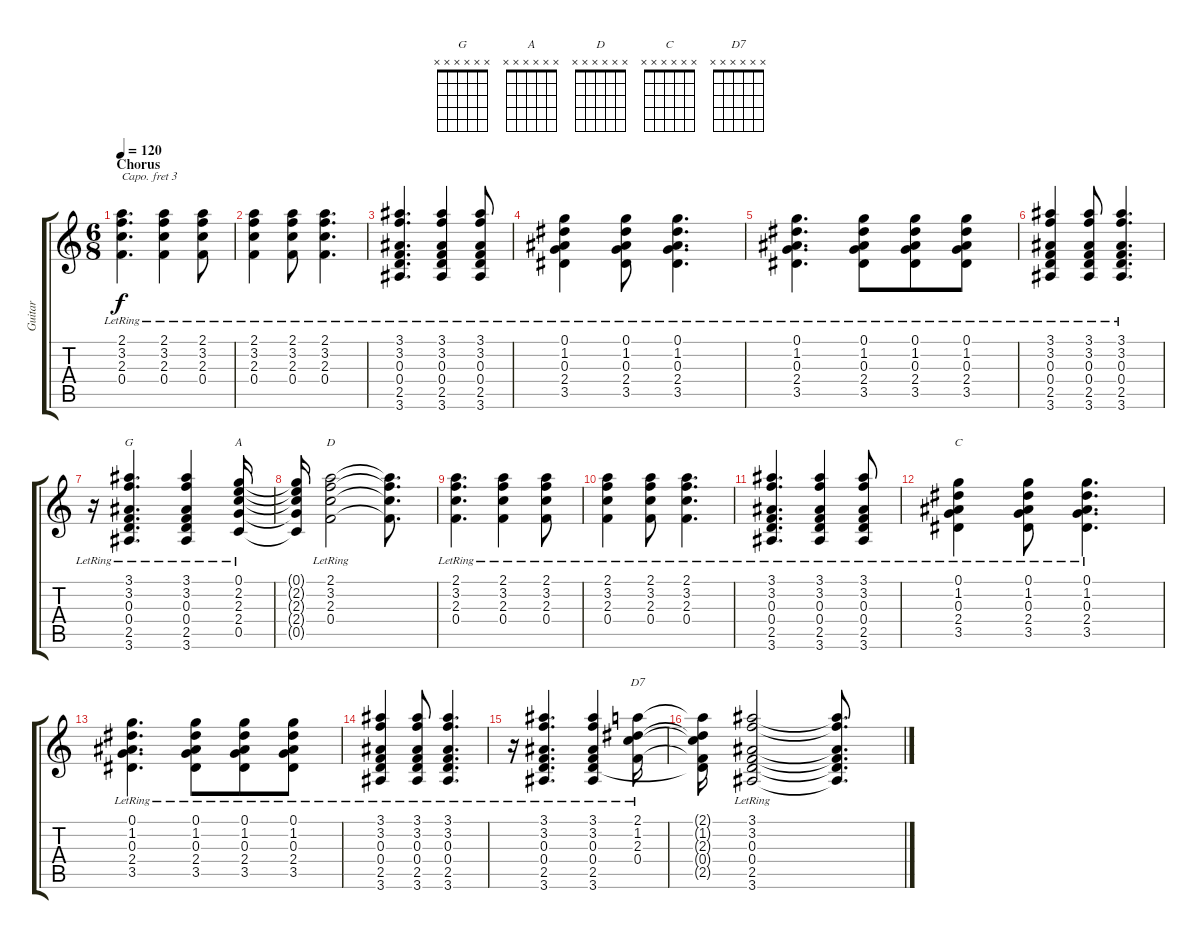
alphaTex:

\track ("Guitar" "Guitar") {instrument acousticguitarnylon}
\staff {score tabs}
\capo 3
\tuning (E4 B3 G3 D3 A2 E2) {hide}
\chord ("G" x x x x x x)
\chord ("A" x x x x x x)
\chord ("D" x x x x x x)
\chord ("C" x x x x x x)
\chord ("D7" x x x x x x)
\ts (6 8)
\section ("" "Chorus")
\tempo 120
\clef g2
\ks c
(2.1{lr} 3.2{lr} 2.3{lr} 0.4{lr}).4{d dy f} (2.1{lr} 3.2{lr} 2.3{lr} 0.4{lr}).4 (2.1{lr} 3.2{lr} 2.3{lr} 0.4{lr}).8 |
(2.1{lr} 3.2{lr} 2.3{lr} 0.4{lr}).4 (2.1{lr} 3.2{lr} 2.3{lr} 0.4{lr}).8 (2.1{lr} 3.2{lr} 2.3{lr} 0.4{lr}).4{d} |
(3.1{lr} 3.2{lr} 0.3{lr} 0.4{lr} 2.5{lr} 3.6{lr}).4{d} (3.1{lr} 3.2{lr} 0.3{lr} 0.4{lr} 2.5{lr} 3.6{lr}).4 (3.1{lr} 3.2{lr} 0.3{lr} 0.4{lr} 2.5{lr} 3.6{lr}).8 |
(0.1{lr} 1.2{lr} 0.3{lr} 2.4{lr} 3.5{lr}).4 (0.1{lr} 1.2{lr} 0.3{lr} 2.4{lr} 3.5{lr}).8 (0.1{lr} 1.2{lr} 0.3{lr} 2.4{lr} 3.5{lr}).4{d} |
(0.1{lr} 1.2{lr} 0.3{lr} 2.4{lr} 3.5{lr}).4{d} (0.1{lr} 1.2{lr} 0.3{lr} 2.4{lr} 3.5{lr}).8 (0.1{lr} 1.2{lr} 0.3{lr} 2.4{lr} 3.5{lr}).8 (0.1{lr} 1.2{lr} 0.3{lr} 2.4{lr} 3.5{lr}).8 |
(3.1{lr} 3.2{lr} 0.3{lr} 0.4{lr} 2.5{lr} 3.6{lr}).4 (3.1{lr} 3.2{lr} 0.3{lr} 0.4{lr} 2.5{lr} 3.6{lr}).8 (3.1{lr} 3.2{lr} 0.3{lr} 0.4{lr} 2.5{lr} 3.6{lr}).4{d} |
r.16 (3.1{lr} 3.2{lr} 0.3{lr} 0.4{lr} 2.5{lr} 3.6{lr}).4{d ch "G"} (3.1{lr} 3.2{lr} 0.3{lr} 0.4{lr} 2.5{lr} 3.6{lr}).4 (0.1{lr} 2.2{lr} 2.3{lr} 2.4{lr} 0.5{lr}).16{ch "A"} |
(0.1{t} 2.2{t} 2.3{t} 2.4{t} 0.5{t}).16 (2.1{lr} 3.2{lr} 2.3{lr} 0.4{lr}).2{ch "D"} (2.1{t} 3.2{t} 2.3{t} 0.4{t}).8{d} |
(2.1{lr} 3.2{lr} 2.3{lr} 0.4{lr}).4{d} (2.1{lr} 3.2{lr} 2.3{lr} 0.4{lr}).4 (2.1{lr} 3.2{lr} 2.3{lr} 0.4{lr}).8 |
(2.1{lr} 3.2{lr} 2.3{lr} 0.4{lr}).4 (2.1{lr} 3.2{lr} 2.3{lr} 0.4{lr}).8 (2.1{lr} 3.2{lr} 2.3{lr} 0.4{lr}).4{d} |
(3.1{lr} 3.2{lr} 0.3{lr} 0.4{lr} 2.5{lr} 3.6{lr}).4{d} (3.1{lr} 3.2{lr} 0.3{lr} 0.4{lr} 2.5{lr} 3.6{lr}).4 (3.1{lr} 3.2{lr} 0.3{lr} 0.4{lr} 2.5{lr} 3.6{lr}).8 |
(0.1{lr} 1.2{lr} 0.3{lr} 2.4{lr} 3.5{lr}).4{ch "C"} (0.1{lr} 1.2{lr} 0.3{lr} 2.4{lr} 3.5{lr}).8 (0.1{lr} 1.2{lr} 0.3{lr} 2.4{lr} 3.5{lr}).4{d} |
(0.1{lr} 1.2{lr} 0.3{lr} 2.4{lr} 3.5{lr}).4{d} (0.1{lr} 1.2{lr} 0.3{lr} 2.4{lr} 3.5{lr}).8 (0.1{lr} 1.2{lr} 0.3{lr} 2.4{lr} 3.5{lr}).8 (0.1{lr} 1.2{lr} 0.3{lr} 2.4{lr} 3.5{lr}).8 |
(3.1{lr} 3.2{lr} 0.3{lr} 0.4{lr} 2.5{lr} 3.6{lr}).4 (3.1{lr} 3.2{lr} 0.3{lr} 0.4{lr} 2.5{lr} 3.6{lr}).8 (3.1{lr} 3.2{lr} 0.3{lr} 0.4{lr} 2.5{lr} 3.6{lr}).4{d} |
r.16 (3.1{lr} 3.2{lr} 0.3{lr} 0.4{lr} 2.5{lr} 3.6{lr}).4{d} (3.1{lr} 3.2{lr} 0.3{lr} 0.4{lr} 2.5{lr} 3.6{lr}).4 (2.1{lr} 1.2{lr} 2.3{lr} 0.4{lr}).16{ch "D7"} |
(2.1{t} 1.2{t} 2.3{t} 0.4{t} 2.5{t}).16 (3.1{lr} 3.2{lr} 0.3{lr} 0.4{lr} 2.5{lr} 3.6{lr}).2 (3.1{t} 3.2{t} 0.3{t} 0.4{t} 2.5{t} 3.6{t}).8{d}
